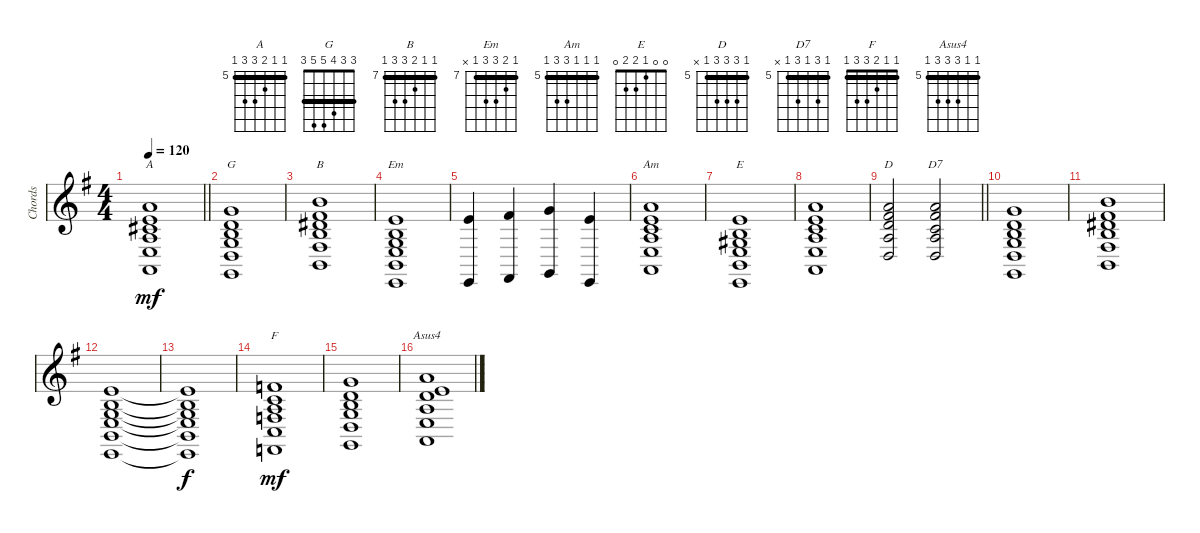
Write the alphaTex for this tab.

\track ("Chords" "Chords") {instrument stringensemble1}
\staff {score}
\tuning (E4 B3 G3 D3 A2 E2) {hide}
\chord ("A" 5 5 6 7 7 5) {firstfret 5 barre 5}
\chord ("G" 3 3 4 5 5 3) {barre 3}
\chord ("B" 7 7 8 9 9 7) {firstfret 7 barre 7}
\chord ("Em" 7 8 9 9 7 x) {firstfret 7 barre 7}
\chord ("Am" 5 5 5 7 7 5) {firstfret 5 barre 5}
\chord ("E" 0 0 1 2 2 0)
\chord ("D" 5 7 7 7 5 x) {firstfret 5 barre 5}
\chord ("D7" 5 7 5 7 5 x) {firstfret 5 barre 5}
\chord ("F" 1 1 2 3 3 1) {barre 1}
\chord ("Asus4" 5 5 7 7 7 5) {firstfret 5 barre 5}
\ts (4 4)
\tempo 120
\clef g2
\barLineRight lightlight
\ks eminor
(5.1 5.2 6.3 7.4 7.5 5.6).1{ch "A" dy mf} |
\section ("" "")
(3.1 3.2 4.3 5.4 5.5 3.6).1{ch "G"} |
(7.1 7.2 8.3 9.4 9.5 7.6).1{ch "B"} |
(0.1 0.2 0.3 2.4 2.5 0.6).1{ch "Em"} |
(0.1 0.6).4 (2.1 2.6).4 (3.1 3.6).4 (0.1 0.6).4 |
(5.1 5.2 5.3 7.4 7.5 5.6).1{ch "Am"} |
(0.1 0.2 1.3 2.4 2.5 0.6).1{ch "E"} |
(5.1 5.2 5.3 7.4 7.5 5.6).1 |
\barLineRight lightlight
(5.1 7.2 7.3 7.4 5.5).2{ch "D"} (5.1 7.2 5.3 7.4 5.5).2{ch "D7"} |
(3.1 3.2 4.3 5.4 5.5 3.6).1 |
(7.1 7.2 8.3 9.4 9.5 7.6).1 |
(0.1 0.2 0.3 2.4 2.5 0.6).1 |
(0.1{t} 0.2{t} 0.3{t} 2.4{t} 2.5{t} 0.6{t}).1{dy f} |
(1.1 1.2 2.3 3.4 3.5 1.6).1{ch "F" dy mf} |
(3.1 3.2 4.3 5.4 5.5 3.6).1 |
(5.1 5.2 7.3 7.4 7.5 5.6).1{ch "Asus4"}
